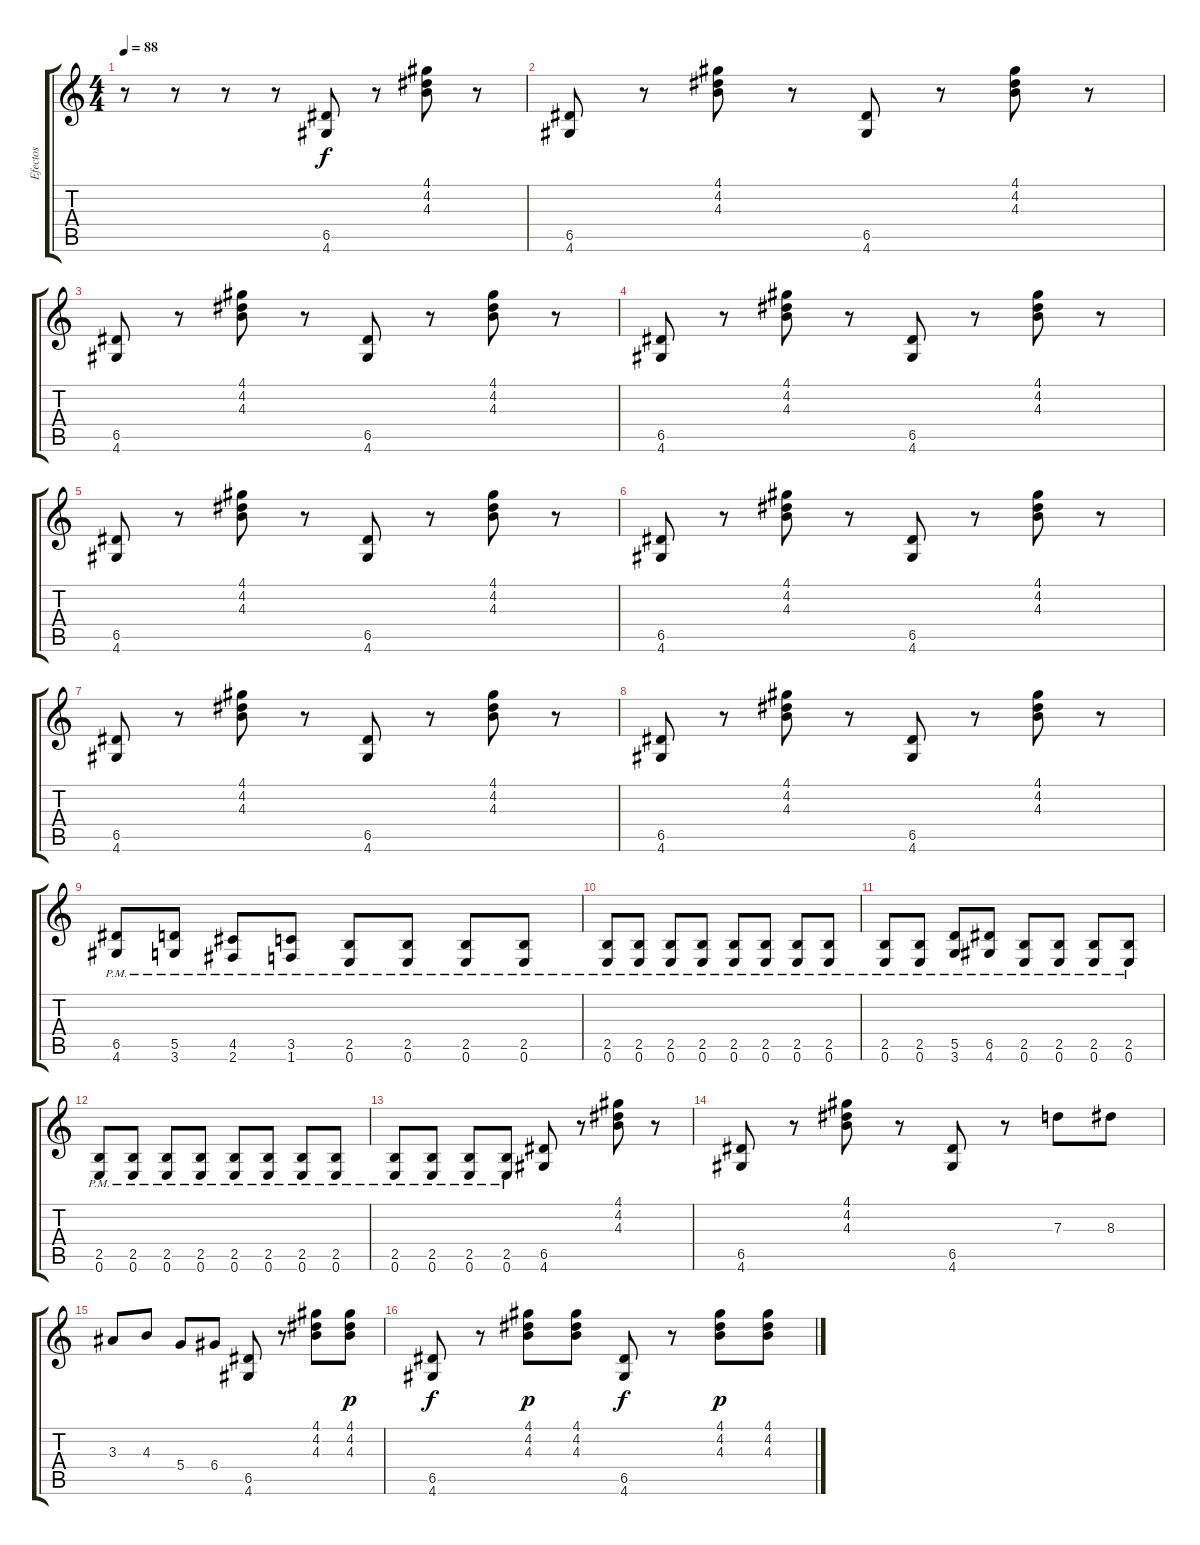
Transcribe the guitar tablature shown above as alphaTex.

\track ("Efectos" "Efectos") {instrument electricguitarmuted}
\staff {score tabs}
\tuning (E4 B3 G3 D3 A2 E2) {hide}
\ts (4 4)
\tempo 88
\clef g2
\ks c
r.8{dy p} r.8 r.8 r.8 (6.5 4.6).8{dy f} r.8 (4.1 4.2 4.3).8 r.8 |
(6.5 4.6).8 r.8 (4.1 4.2 4.3).8 r.8 (6.5 4.6).8 r.8 (4.1 4.2 4.3).8 r.8 |
(6.5 4.6).8 r.8 (4.1 4.2 4.3).8 r.8 (6.5 4.6).8 r.8 (4.1 4.2 4.3).8 r.8 |
(6.5 4.6).8 r.8 (4.1 4.2 4.3).8 r.8 (6.5 4.6).8 r.8 (4.1 4.2 4.3).8 r.8 |
(6.5 4.6).8 r.8 (4.1 4.2 4.3).8 r.8 (6.5 4.6).8 r.8 (4.1 4.2 4.3).8 r.8 |
(6.5 4.6).8 r.8 (4.1 4.2 4.3).8 r.8 (6.5 4.6).8 r.8 (4.1 4.2 4.3).8 r.8 |
(6.5 4.6).8 r.8 (4.1 4.2 4.3).8 r.8 (6.5 4.6).8 r.8 (4.1 4.2 4.3).8 r.8 |
(6.5 4.6).8 r.8 (4.1 4.2 4.3).8 r.8 (6.5 4.6).8 r.8 (4.1 4.2 4.3).8 r.8 |
(6.5{pm} 4.6{pm}).8{volume 12 instrument overdrivenguitar} (5.5{pm} 3.6{pm}).8 (4.5{pm} 2.6{pm}).8 (3.5{pm} 1.6{pm}).8 (2.5{pm} 0.6{pm}).8 (2.5{pm} 0.6{pm}).8 (2.5{pm} 0.6{pm}).8 (2.5{pm} 0.6{pm}).8 |
(2.5{pm} 0.6{pm}).8 (2.5{pm} 0.6{pm}).8 (2.5{pm} 0.6{pm}).8 (2.5{pm} 0.6{pm}).8 (2.5{pm} 0.6{pm}).8 (2.5{pm} 0.6{pm}).8 (2.5{pm} 0.6{pm}).8 (2.5{pm} 0.6{pm}).8 |
(2.5{pm} 0.6{pm}).8 (2.5{pm} 0.6{pm}).8 (5.5{pm} 3.6{pm}).8 (6.5{pm} 4.6{pm}).8 (2.5{pm} 0.6{pm}).8 (2.5{pm} 0.6{pm}).8 (2.5{pm} 0.6{pm}).8 (2.5{pm} 0.6{pm}).8 |
(2.5{pm} 0.6{pm}).8 (2.5{pm} 0.6{pm}).8 (2.5{pm} 0.6{pm}).8 (2.5{pm} 0.6{pm}).8 (2.5{pm} 0.6{pm}).8 (2.5{pm} 0.6{pm}).8 (2.5{pm} 0.6{pm}).8 (2.5{pm} 0.6{pm}).8 |
(2.5{pm} 0.6{pm}).8 (2.5{pm} 0.6{pm}).8 (2.5{pm} 0.6{pm}).8 (2.5{pm} 0.6{pm}).8 (6.5 4.6).8{volume 11 instrument electricguitarmuted} r.8 (4.1 4.2 4.3).8 r.8 |
(6.5 4.6).8 r.8 (4.1 4.2 4.3).8 r.8 (6.5 4.6).8 r.8 7.3.8 8.3.8 |
3.3.8 4.3.8 5.4.8 6.4.8 (6.5 4.6).8 r.8 (4.1 4.2 4.3).8 (4.1 4.2 4.3).8{dy p} |
(6.5 4.6).8{dy f} r.8 (4.1 4.2 4.3).8{dy p} (4.1 4.2 4.3).8 (6.5 4.6).8{dy f} r.8 (4.1 4.2 4.3).8{dy p} (4.1 4.2 4.3).8
